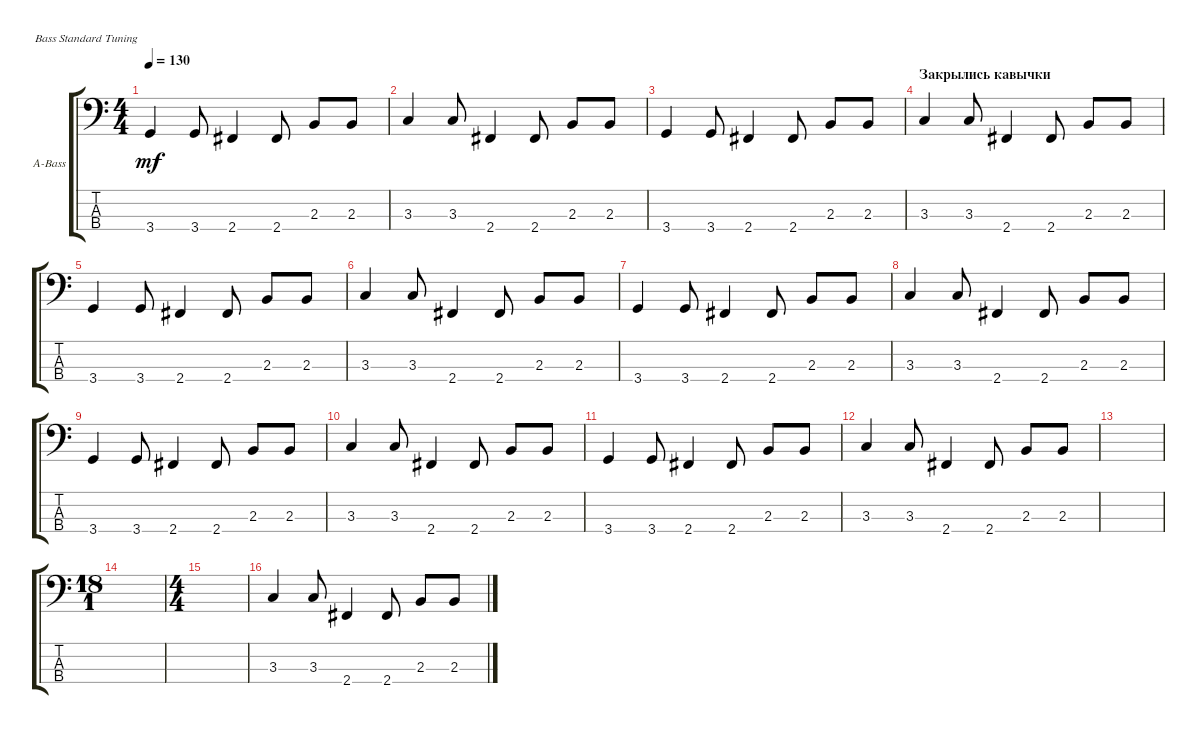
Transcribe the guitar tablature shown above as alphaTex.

\defaultSystemsLayout 4
\bracketExtendMode groupsimilarinstruments
\firstSystemTrackNameOrientation horizontal
\otherSystemsTrackNameOrientation horizontal
\track ("Acoustic Bass" "A-Bass") {instrument acousticbass}
\staff {score tabs}
\tuning (G2 D2 A1 E1)
\ts (4 4)
\tempo 130
\clef f4
\ks c
3.4.4{dy mf} 3.4.8 2.4.4 2.4.8 2.3.8 2.3.8 |
3.3.4 3.3.8 2.4.4 2.4.8 2.3.8 2.3.8 |
3.4.4 3.4.8 2.4.4 2.4.8 2.3.8 2.3.8 |
\section ("" "Закрылись кавычки")
3.3.4 3.3.8 2.4.4 2.4.8 2.3.8 2.3.8 |
3.4.4 3.4.8 2.4.4 2.4.8 2.3.8 2.3.8 |
3.3.4 3.3.8 2.4.4 2.4.8 2.3.8 2.3.8 |
3.4.4 3.4.8 2.4.4 2.4.8 2.3.8 2.3.8 |
3.3.4 3.3.8 2.4.4 2.4.8 2.3.8 2.3.8 |
3.4.4 3.4.8 2.4.4 2.4.8 2.3.8 2.3.8 |
3.3.4 3.3.8 2.4.4 2.4.8 2.3.8 2.3.8 |
3.4.4 3.4.8 2.4.4 2.4.8 2.3.8 2.3.8 |
3.3.4 3.3.8 2.4.4 2.4.8 2.3.8 2.3.8 |
|
\ts (18 1)
|
\ts (4 4)
|
3.3.4 3.3.8 2.4.4 2.4.8 2.3.8 2.3.8
